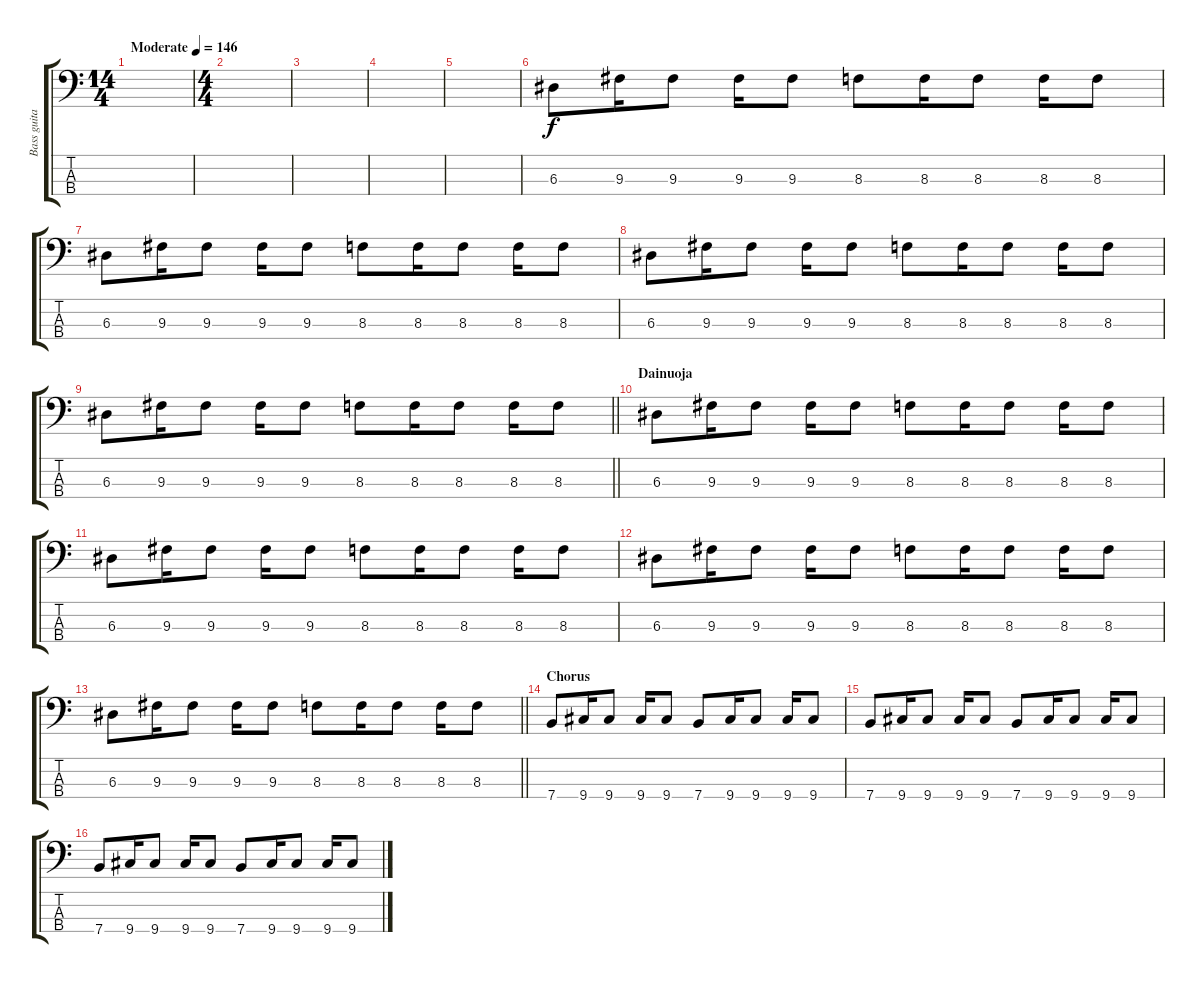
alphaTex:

\track ("Bass guitar" "Bass guita") {instrument electricbassfinger}
\staff {score tabs}
\tuning (G2 D2 A1 E1) {hide}
\ts (14 4)
\tempo (146 "Moderate")
\clef f4
\ks c
|
\ts (4 4)
|
|
|
|
6.3.8 9.3.16 9.3.8 9.3.16 9.3.8 8.3.8 8.3.16 8.3.8 8.3.16 8.3.8 |
6.3.8 9.3.16 9.3.8 9.3.16 9.3.8 8.3.8 8.3.16 8.3.8 8.3.16 8.3.8 |
6.3.8 9.3.16 9.3.8 9.3.16 9.3.8 8.3.8 8.3.16 8.3.8 8.3.16 8.3.8 |
\barLineRight lightlight
6.3.8 9.3.16 9.3.8 9.3.16 9.3.8 8.3.8 8.3.16 8.3.8 8.3.16 8.3.8 |
\section ("" "Dainuoja")
6.3.8 9.3.16 9.3.8 9.3.16 9.3.8 8.3.8 8.3.16 8.3.8 8.3.16 8.3.8 |
6.3.8 9.3.16 9.3.8 9.3.16 9.3.8 8.3.8 8.3.16 8.3.8 8.3.16 8.3.8 |
6.3.8 9.3.16 9.3.8 9.3.16 9.3.8 8.3.8 8.3.16 8.3.8 8.3.16 8.3.8 |
\barLineRight lightlight
6.3.8 9.3.16 9.3.8 9.3.16 9.3.8 8.3.8 8.3.16 8.3.8 8.3.16 8.3.8 |
\section ("" "Chorus")
7.4.8 9.4.16 9.4.8 9.4.16 9.4.8 7.4.8 9.4.16 9.4.8 9.4.16 9.4.8 |
7.4.8 9.4.16 9.4.8 9.4.16 9.4.8 7.4.8 9.4.16 9.4.8 9.4.16 9.4.8 |
7.4.8 9.4.16 9.4.8 9.4.16 9.4.8 7.4.8 9.4.16 9.4.8 9.4.16 9.4.8
